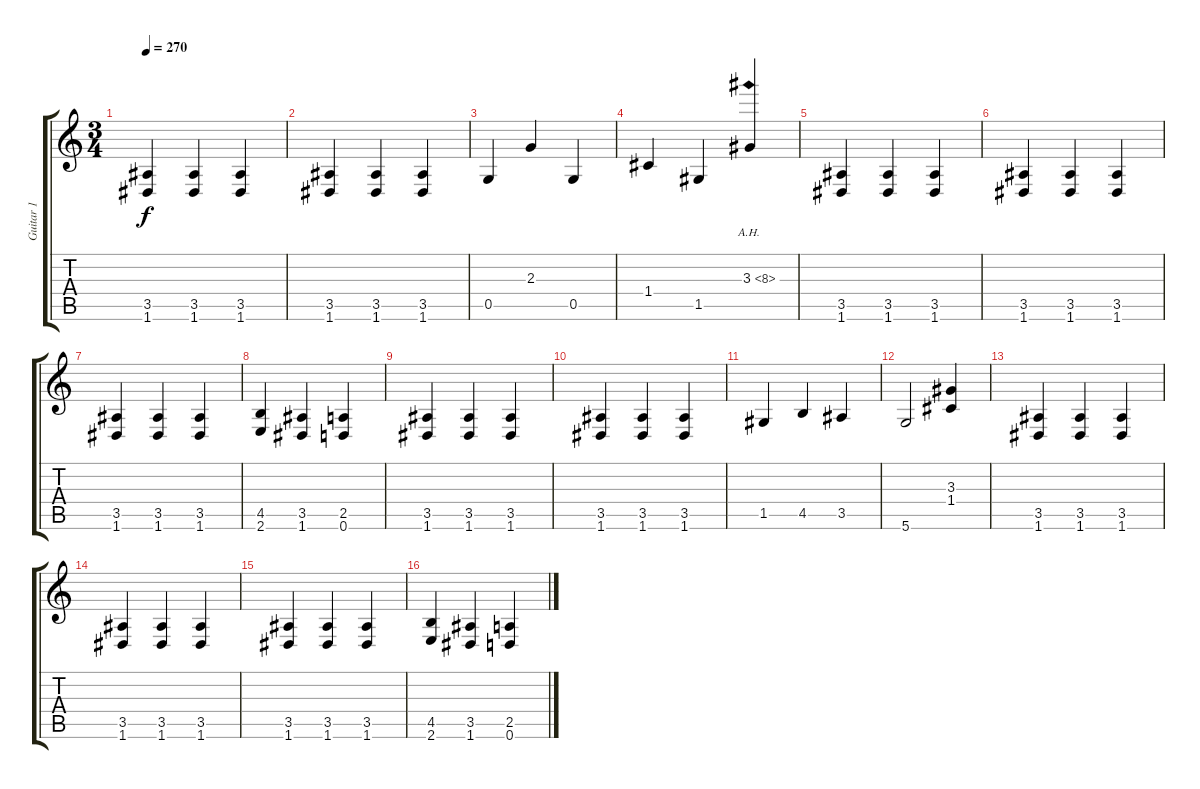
\track ("Guitar 1" "Guitar 1") {instrument distortionguitar}
\staff {score tabs}
\tuning (D4 A3 F3 C3 G2 D2) {hide}
\ts (3 4)
\tempo 270
\clef g2
\ks c
(3.5 1.6).4{dy f} (3.5 1.6).4 (3.5 1.6).4 |
(3.5 1.6).4 (3.5 1.6).4 (3.5 1.6).4 |
0.5.4 2.3.4 0.5.4 |
1.4.4 1.5.4 3.3{ah 5}.4 |
(3.5 1.6).4 (3.5 1.6).4 (3.5 1.6).4 |
(3.5 1.6).4 (3.5 1.6).4 (3.5 1.6).4 |
(3.5 1.6).4 (3.5 1.6).4 (3.5 1.6).4 |
(4.5 2.6).4 (3.5 1.6).4 (2.5 0.6).4 |
(3.5 1.6).4 (3.5 1.6).4 (3.5 1.6).4 |
(3.5 1.6).4 (3.5 1.6).4 (3.5 1.6).4 |
1.5.4 4.5.4 3.5.4 |
5.6.2 (3.3 1.4).4 |
(3.5 1.6).4 (3.5 1.6).4 (3.5 1.6).4 |
(3.5 1.6).4 (3.5 1.6).4 (3.5 1.6).4 |
(3.5 1.6).4 (3.5 1.6).4 (3.5 1.6).4 |
(4.5 2.6).4 (3.5 1.6).4 (2.5 0.6).4
